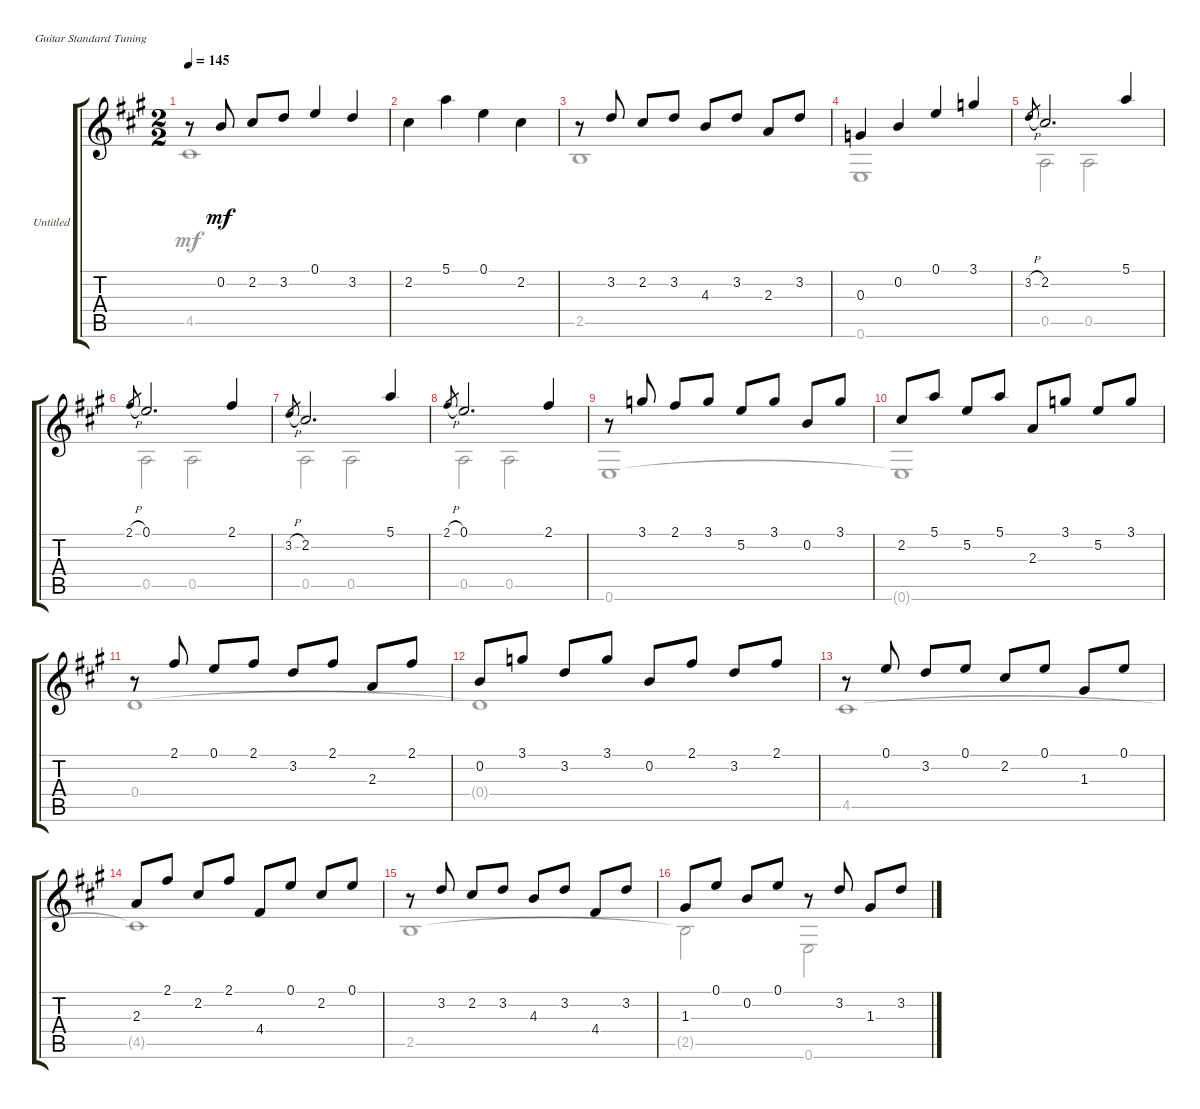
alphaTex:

\bracketExtendMode groupsimilarinstruments
\firstSystemTrackNameOrientation horizontal
\otherSystemsTrackNameOrientation horizontal
\track ("Untitled" "Untitled") {instrument acousticguitarnylon}
\staff {score tabs}
\tuning (E4 B3 G3 D3 A2 E2)
\voice
\ts (2 2)
\tempo 145
\clef g2
\ks a
r.8{dy mf} 0.2.8 2.2.8 3.2.8 0.1.4 3.2.4 |
2.2.4 5.1.4 0.1.4 2.2.4 |
r.8 3.2.8 2.2.8 3.2.8 4.3.8 3.2.8 2.3.8 3.2.8 |
0.3.4 0.2.4 0.1.4 3.1.4 |
3.2{h}.8{gr} 2.2.2{d} 5.1.4 |
2.1{h}.8{gr} 0.1.2{d} 2.1.4 |
3.2{h}.8{gr} 2.2.2{d} 5.1.4 |
2.1{h}.8{gr} 0.1.2{d} 2.1.4 |
r.8 3.1.8 2.1.8 3.1.8 5.2.8 3.1.8 0.2.8 3.1.8 |
2.2.8 5.1.8 5.2.8 5.1.8 2.3.8 3.1.8 5.2.8 3.1.8 |
r.8 2.1.8 0.1.8 2.1.8 3.2.8 2.1.8 2.3.8 2.1.8 |
0.2.8 3.1.8 3.2.8 3.1.8 0.2.8 2.1.8 3.2.8 2.1.8 |
r.8 0.1.8 3.2.8 0.1.8 2.2.8 0.1.8 1.3.8 0.1.8 |
2.3.8 2.1.8 2.2.8 2.1.8 4.4.8 0.1.8 2.2.8 0.1.8 |
r.8 3.2.8 2.2.8 3.2.8 4.3.8 3.2.8 4.4.8 3.2.8 |
1.3.8 0.1.8 0.2.8 0.1.8 r.8 3.2.8 1.3.8 3.2.8
\voice
\clef g2
\ottava regular
\simile none
\ks a
4.5.1{dy mf} |
|
2.5.1 |
0.6.1 |
0.5.2 0.5.2 |
0.5.2 0.5.2 |
0.5.2 0.5.2 |
0.5.2 0.5.2 |
0.6.1 |
0.6{t}.1 |
0.4.1 |
0.4{t}.1 |
4.5.1 |
4.5{t}.1 |
2.5.1 |
2.5{t}.2 0.6.2
